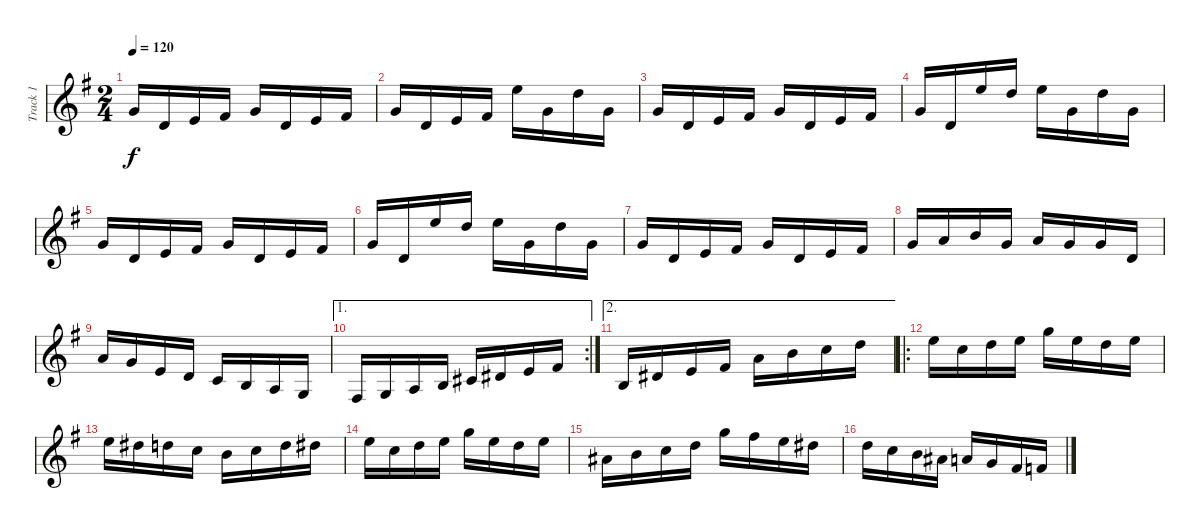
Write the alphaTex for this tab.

\track ("Track 1" "Track 1") {instrument distortionguitar}
\staff {score}
\tuning (E4 B3 G3 D3 A2 E2) {hide}
\ts (2 4)
\tempo 120
\clef g2
\ks eminor
5.4.16{dy f} 0.4.16 2.4.16 4.4.16 5.4.16 0.4.16 2.4.16 4.4.16 |
5.4.16 0.4.16 2.4.16 4.4.16 9.3.16 0.3.16 7.3.16 0.3.16 |
5.4.16 0.4.16 2.4.16 4.4.16 5.4.16 0.4.16 2.4.16 4.4.16 |
5.4.16 0.4.16 9.3.16 7.3.16 9.3.16 0.3.16 7.3.16 0.3.16 |
5.4.16 0.4.16 2.4.16 4.4.16 5.4.16 0.4.16 2.4.16 4.4.16 |
5.4.16 0.4.16 9.3.16 7.3.16 9.3.16 0.3.16 7.3.16 0.3.16 |
5.4.16 0.4.16 2.4.16 4.4.16 5.4.16 0.4.16 2.4.16 4.4.16 |
5.4.16 2.3.16 4.3.16 0.3.16 2.3.16 0.3.16 5.4.16 0.4.16 |
2.3.16 0.3.16 2.4.16 0.4.16 3.5.16 2.5.16 0.5.16 3.6.16 |
\ae 1
\rc 2
2.6.16 3.6.16 5.6.16 2.5.16 4.5.16 1.4.16 2.4.16 4.4.16 |
\ae 2
2.5.16 1.4.16 2.4.16 4.4.16 2.3.16 4.3.16 5.3.16 3.2.16 |
\ro
5.2.16 5.3.16 3.2.16 5.2.16 3.1.16 5.2.16 3.2.16 5.2.16 |
5.2.16 4.2.16 3.2.16 5.3.16 4.3.16 5.3.16 3.2.16 4.2.16 |
5.2.16 5.3.16 3.2.16 5.2.16 3.1.16 5.2.16 3.2.16 5.2.16 |
3.3.16 4.3.16 5.3.16 3.2.16 3.1.16 2.1.16 5.2.16 4.2.16 |
3.2.16 5.3.16 4.3.16 3.3.16 2.3.16 5.4.16 4.4.16 3.4.16
